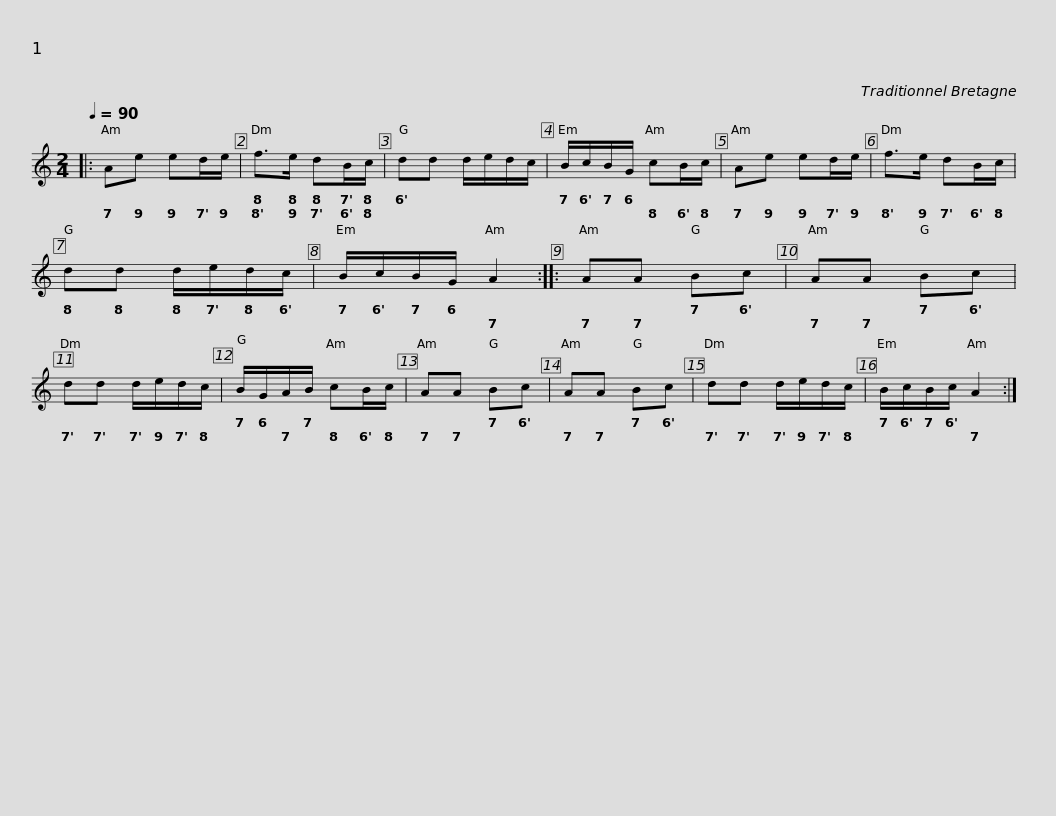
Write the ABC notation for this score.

X:1
L:1/8
Q:1/4=90
M:2/4
I:linebreak $
K:C
V:1 treble
V:1
|: Ae ed/e/ | f>e dB/c/ | dd d/e/d/c/ | B/c/B/G/ cB/c/ |$ Ae ed/e/ | %5
 f>e dB/c/ | dd d/e/d/c/ | B/c/B/G/ A2 ::$ AA Bc | AA Bc | %10
 dd d/e/d/c/ | B/G/A/B/ cB/c/ |$ AA Bc | AA Bc | dd d/e/d/c/ | %15
 B/c/B/c/ A2 :| %16
